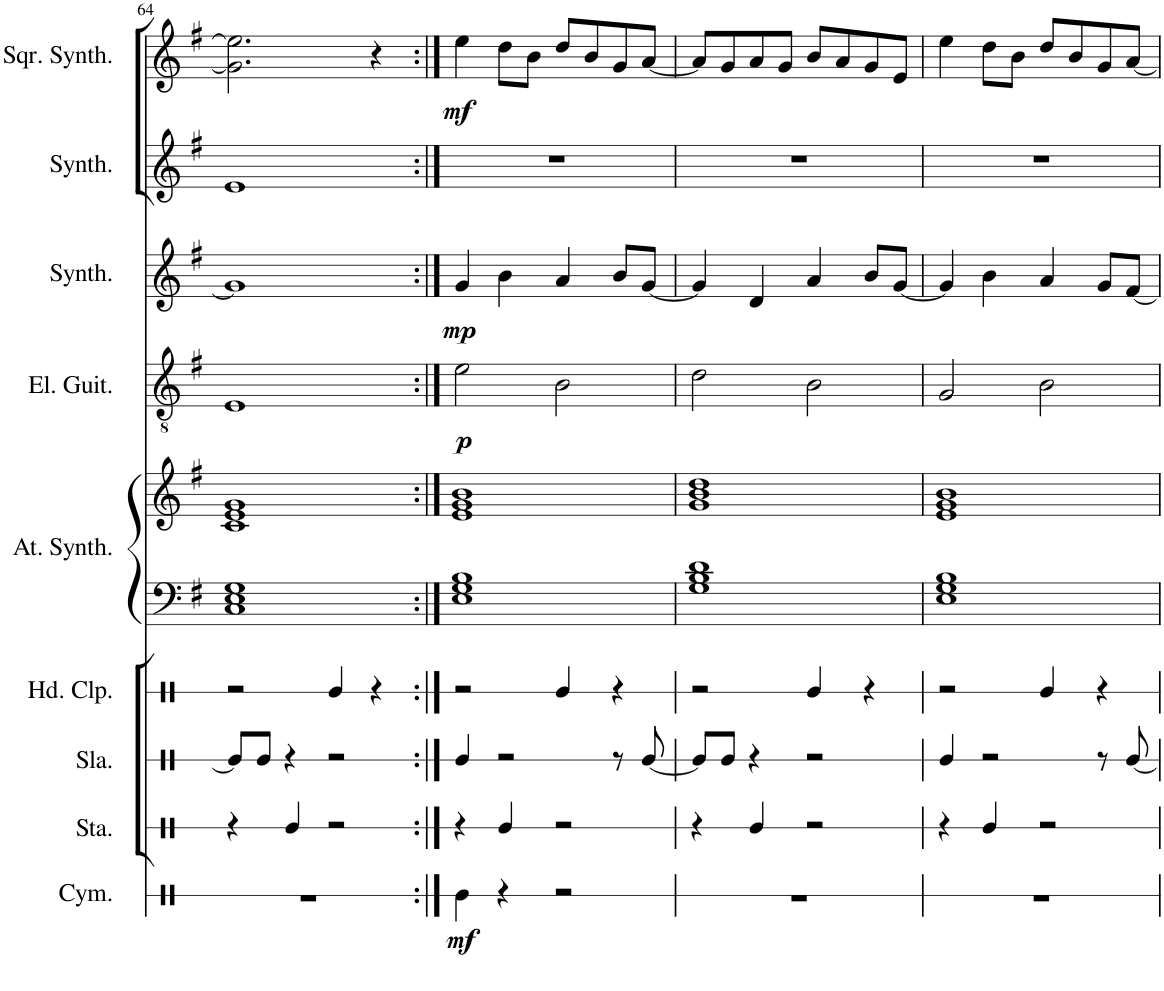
**kern	**dynam	**kern	**kern	**kern	**kern	**kern	**kern	**dynam	**kern	**dynam	**kern	**kern	**dynam
*part9	*part9	*part8	*part7	*part6	*part5	*part5	*part4	*part4	*part3	*part3	*part2	*part1	*part1
*staff10	*staff10	*staff9	*staff8	*staff7	*staff6	*staff5	*staff4	*staff4	*staff3	*staff3	*staff2	*staff1	*staff1
*I"Cymbal	*	*I"Stamp	*I"Slap	*I"Hand Clap	*I"Atmosphere Synthesizer	*	*I"Electric Guitar	*	*I"Pad Synthesizer	*	*I"Rain Synthesizer	*I"Square Synthesizer	*
*I'Cym.	*	*I'Sta.	*I'Sla.	*I'Hd. Clp.	*I'At. Synth.	*	*I'El. Guit.	*	*I'Synth.	*	*I'Synth.	*I'Sqr. Synth.	*
!!LO:PB:g=z
*clefX	*	*clefX	*clefX	*clefX	*clefF4	*clefG2	*clefGv2	*	*clefG2	*	*clefG2	*clefG2	*
*k[]	*	*k[]	*k[]	*k[]	*k[f#]	*k[f#]	*k[f#]	*	*k[f#]	*	*k[f#]	*k[f#]	*
*M4/4	*	*M4/4	*M4/4	*M4/4	*M4/4	*M4/4	*M4/4	*	*M4/4	*	*M4/4	*M4/4	*
=64	=64	=64	=64	=64	=64	=64	=64	=64	=64	=64	=64	=64	=64
1r	.	4r	8Re/L]	2r	1C 1E 1G	1c 1e 1g	1E	.	1g]	.	1e	2.g\] 2.ee\]	.
.	.	.	8Re/J	.	.	.	.	.	.	.	.	.	.
.	.	4Re/	4r	.	.	.	.	.	.	.	.	.	.
.	.	2r	2r	4Re/	.	.	.	.	.	.	.	.	.
.	.	.	.	4r	.	.	.	.	.	.	.	4r	.
=65:|!	=65:|!	=65:|!	=65:|!	=65:|!	=65:|!	=65:|!	=65:|!	=65:|!	=65:|!	=65:|!	=65:|!	=65:|!	=65:|!
!	!LO:DY:b	!	!	!	!	!	!	!LO:DY:b	!	!LO:DY:b	!	!	!LO:DY:b
4Re\	mf	4r	4Re/	2r	1E 1G 1B	1e 1g 1b	2e\	p	4g/	mp	1r	4ee\	mf
4r	.	4Re/	2r	.	.	.	.	.	4b\	.	.	8dd\L	.
.	.	.	.	.	.	.	.	.	.	.	.	8b\J	.
2r	.	2r	.	4Re/	.	.	2B\	.	4a/	.	.	8dd/L	.
.	.	.	.	.	.	.	.	.	.	.	.	8b/	.
.	.	.	8r	4r	.	.	.	.	8b/L	.	.	8g/	.
.	.	.	[8Re/	.	.	.	.	.	[8g/J	.	.	[8a/J	.
=66	=66	=66	=66	=66	=66	=66	=66	=66	=66	=66	=66	=66	=66
1r	.	4r	8Re/L]	2r	1G 1B 1d	1g 1b 1dd	2d\	.	4g/]	.	1r	8a/L]	.
.	.	.	8Re/J	.	.	.	.	.	.	.	.	8g/	.
.	.	4Re/	4r	.	.	.	.	.	4d/	.	.	8a/	.
.	.	.	.	.	.	.	.	.	.	.	.	8g/J	.
.	.	2r	2r	4Re/	.	.	2B\	.	4a/	.	.	8b/L	.
.	.	.	.	.	.	.	.	.	.	.	.	8a/	.
.	.	.	.	4r	.	.	.	.	8b/L	.	.	8g/	.
.	.	.	.	.	.	.	.	.	[8g/J	.	.	8e/J	.
=67	=67	=67	=67	=67	=67	=67	=67	=67	=67	=67	=67	=67	=67
1r	.	4r	4Re/	2r	1E 1G 1B	1e 1g 1b	2G/	.	4g/]	.	1r	4ee\	.
.	.	4Re/	2r	.	.	.	.	.	4b\	.	.	8dd\L	.
.	.	.	.	.	.	.	.	.	.	.	.	8b\J	.
.	.	2r	.	4Re/	.	.	2B\	.	4a/	.	.	8dd/L	.
.	.	.	.	.	.	.	.	.	.	.	.	8b/	.
.	.	.	8r	4r	.	.	.	.	8g/L	.	.	8g/	.
.	.	.	[8Re/	.	.	.	.	.	[8f#/J	.	.	[8a/J	.
=	=	=	=	=	=	=	=	=	=	=	=	=	=
*-	*-	*-	*-	*-	*-	*-	*-	*-	*-	*-	*-	*-	*-
